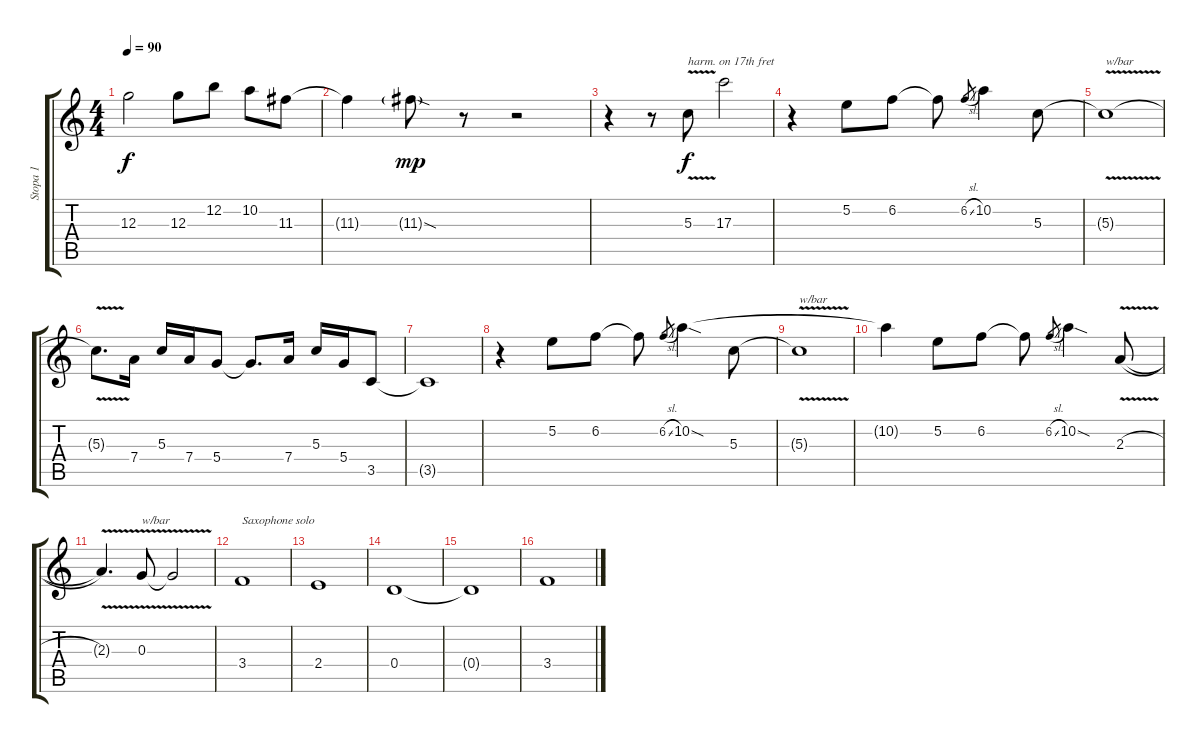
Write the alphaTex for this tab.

\track ("Stopa 1" "Stopa 1") {instrument distortionguitar}
\staff {score tabs}
\tuning (E4 B3 G3 D3 A2 E2) {hide}
\ts (4 4)
\tempo 90
\clef g2
\ks c
12.3{t}.2{dy f} 12.3.8 12.2.8 10.2.8 11.3.8 |
11.3{t}.4 11.3{sod g}.8{dy mp} r.8 r.2 |
r.4 r.8 5.3{v}.8{txt "harm. on 17th fret" dy f} 17.3.2 |
r.4 5.2.8 6.2.8 6.2{t}.8 6.2{sl}.8{gr} 10.2.4 5.3.8 |
5.3{v t}.1{txt "w/bar"} |
5.3{t}.8{d} 7.4.16 5.3.16 7.4.16 5.4.8 5.4{t}.8{d} 7.4.16 5.3.16 5.4.16 3.5.8 |
3.5{t}.1 |
r.4 5.2.8 6.2.8 6.2{t}.8 6.2{sl}.8{gr} 10.2{sod}.4 5.3.8 |
5.3{v t}.1{txt "w/bar"} |
10.2{t}.4 5.2.8 6.2.8 6.2{t}.8 6.2{sl}.8{gr} 10.2{sod}.4 2.3{v h}.8 |
2.3{t}.4{d} 0.3{v}.8{txt "w/bar"} 0.3{t}.2 |
3.4.1{txt "Saxophone solo"} |
2.4.1 |
0.4.1 |
0.4{t}.1 |
3.4.1
